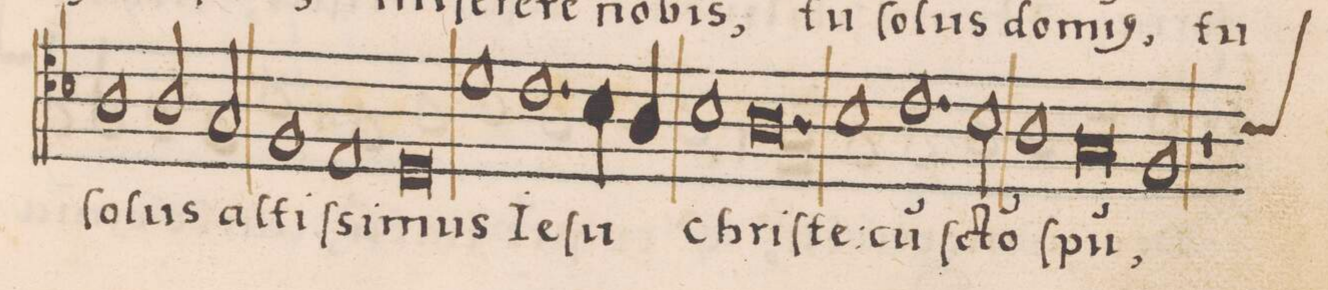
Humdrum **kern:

**kern	**text
*I"TENOR	*
*clefC4	*
*k[b-]	*
*met(C|)	*
*M2/1	*
1A\	ſo-
2A/	-lus
2G/	al-
=112-	=112-
1F/	-tiſ-
1E/	-si-
=113-	=113-
0D/	-mus
=114-	=114-
1d\	.
1.c\	Ie-
=115-	=115-
4B-\	-ſu
4A/	.
1B-\	Chri-
=116-	=116-
0.A\	-ſte:
=117-	=117-
1B-\	cu(m)
=118-	=118-
1.c\	ſ(an)-
2B-\	-cto
=119-	=119-
1A\	ſp(i-
0G/	-ri-
=120-	=120-
1F/	-t)u,
=121-	=121-
*custos:B-	*
1r	.
*-	*-
